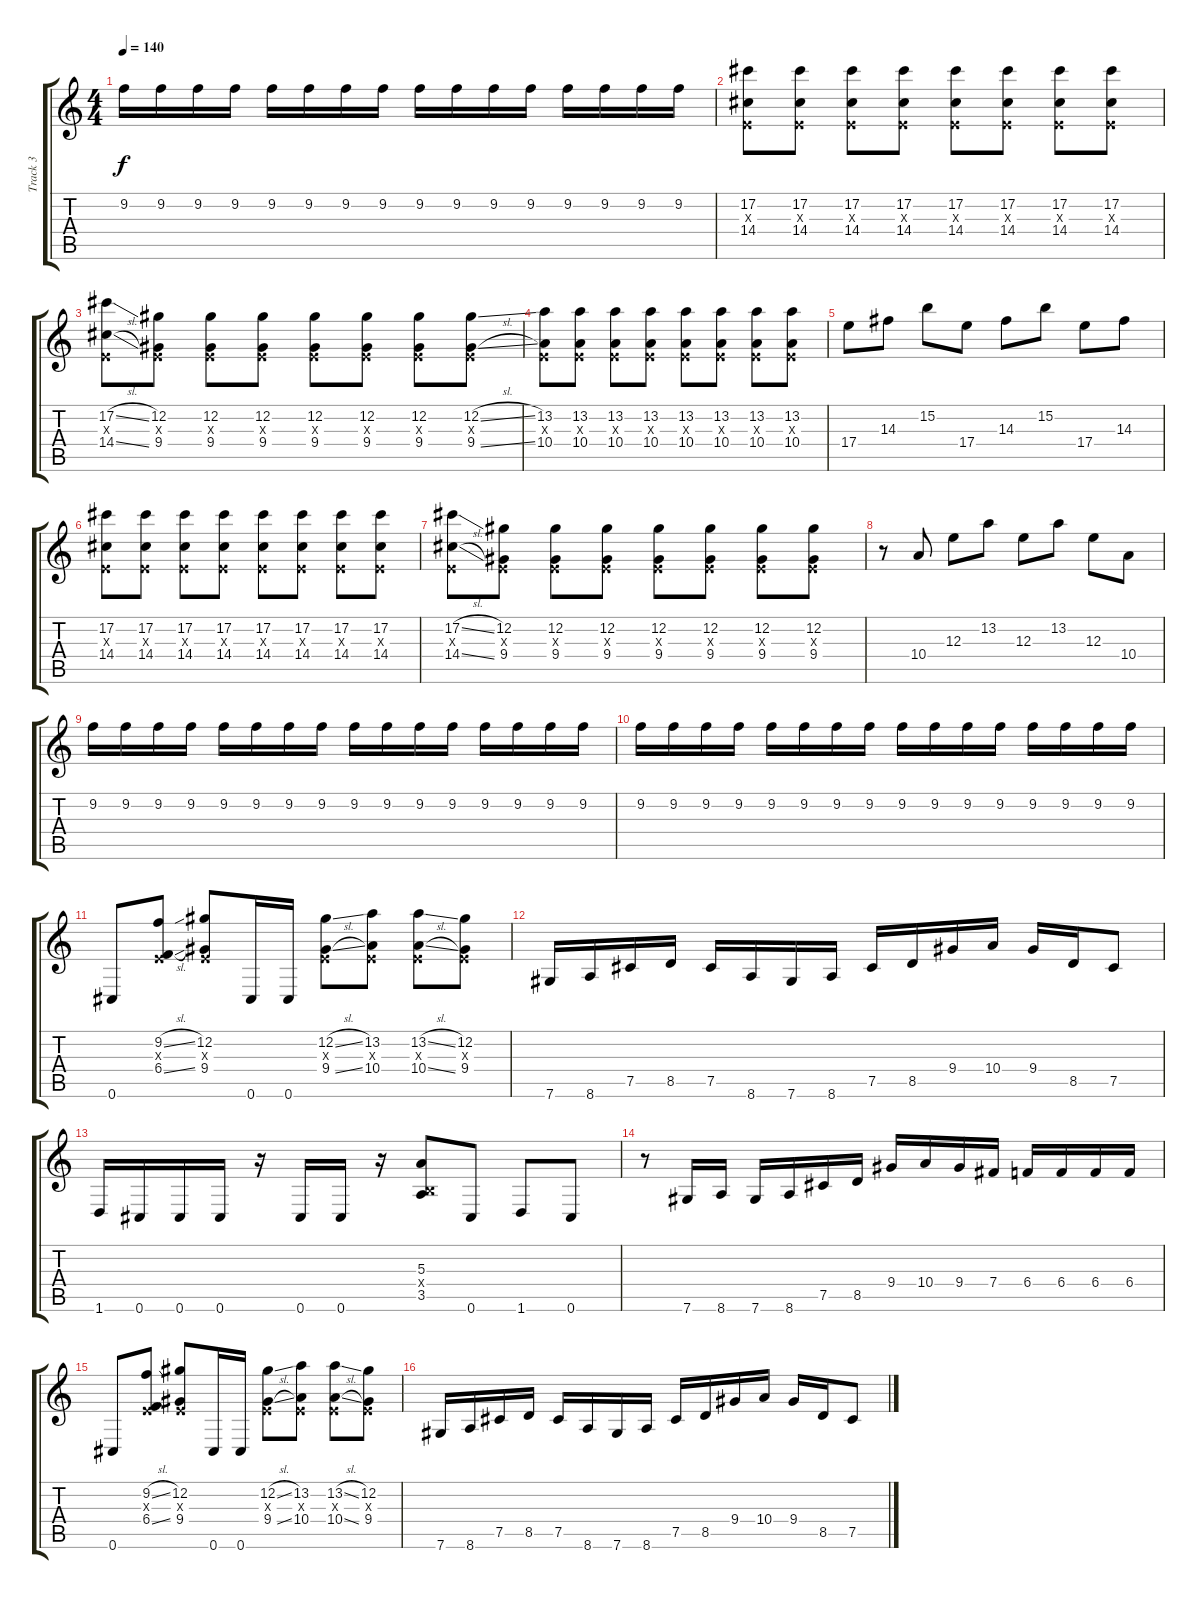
\track ("Track 3" "Track 3") {instrument distortionguitar}
\staff {score tabs}
\tuning (Db4 Ab3 E3 B2 Gb2 Db2) {hide}
\ts (4 4)
\tempo 140
\clef g2
\ks c
9.2.16{dy f} 9.2.16 9.2.16 9.2.16 9.2.16 9.2.16 9.2.16 9.2.16 9.2.16 9.2.16 9.2.16 9.2.16 9.2.16 9.2.16 9.2.16 9.2.16 |
(17.2 0.3{x} 14.4).8 (17.2 0.3{x} 14.4).8 (17.2 0.3{x} 14.4).8 (17.2 0.3{x} 14.4).8 (17.2 0.3{x} 14.4).8 (17.2 0.3{x} 14.4).8 (17.2 0.3{x} 14.4).8 (17.2 0.3{x} 14.4).8 |
(17.2{sl} 0.3{x} 14.4{sl}).8 (12.2 0.3{x} 9.4).8 (12.2 0.3{x} 9.4).8 (12.2 0.3{x} 9.4).8 (12.2 0.3{x} 9.4).8 (12.2 0.3{x} 9.4).8 (12.2 0.3{x} 9.4).8 (12.2{sl} 0.3{x} 9.4{sl}).8 |
(13.2 0.3{x} 10.4).8 (13.2 0.3{x} 10.4).8 (13.2 0.3{x} 10.4).8 (13.2 0.3{x} 10.4).8 (13.2 0.3{x} 10.4).8 (13.2 0.3{x} 10.4).8 (13.2 0.3{x} 10.4).8 (13.2 0.3{x} 10.4).8 |
17.4.8 14.3.8 15.2.8 17.4.8 14.3.8 15.2.8 17.4.8 14.3.8 |
(17.2 0.3{x} 14.4).8 (17.2 0.3{x} 14.4).8 (17.2 0.3{x} 14.4).8 (17.2 0.3{x} 14.4).8 (17.2 0.3{x} 14.4).8 (17.2 0.3{x} 14.4).8 (17.2 0.3{x} 14.4).8 (17.2 0.3{x} 14.4).8 |
(17.2{sl} 0.3{x} 14.4{sl}).8 (12.2 0.3{x} 9.4).8 (12.2 0.3{x} 9.4).8 (12.2 0.3{x} 9.4).8 (12.2 0.3{x} 9.4).8 (12.2 0.3{x} 9.4).8 (12.2 0.3{x} 9.4).8 (12.2 0.3{x} 9.4).8 |
r.8 10.4.8 12.3.8 13.2.8 12.3.8 13.2.8 12.3.8 10.4.8 |
9.2.16 9.2.16 9.2.16 9.2.16 9.2.16 9.2.16 9.2.16 9.2.16 9.2.16 9.2.16 9.2.16 9.2.16 9.2.16 9.2.16 9.2.16 9.2.16 |
9.2.16 9.2.16 9.2.16 9.2.16 9.2.16 9.2.16 9.2.16 9.2.16 9.2.16 9.2.16 9.2.16 9.2.16 9.2.16 9.2.16 9.2.16 9.2.16 |
0.6.8 (9.2{sl} 0.3{x} 6.4{sl}).8 (12.2 0.3{x} 9.4).8 0.6.16 0.6.16 (12.2{sl} 0.3{x} 9.4{sl}).8 (13.2 0.3{x} 10.4).8 (13.2{sl} 0.3{x} 10.4{sl}).8 (12.2 0.3{x} 9.4).8 |
7.6.16 8.6.16 7.5.16 8.5.16 7.5.16 8.6.16 7.6.16 8.6.16 7.5.16 8.5.16 9.4.16 10.4.16 9.4.16 8.5.16 7.5.8 |
1.6.16 0.6.16 0.6.16 0.6.16 r.16 0.6.16 0.6.16 r.16 (5.3 0.4{x} 3.5).8 0.6.8 1.6.8 0.6.8 |
r.8 7.6.16 8.6.16 7.6.16 8.6.16 7.5.16 8.5.16 9.4.16 10.4.16 9.4.16 7.4.16 6.4.16 6.4.16 6.4.16 6.4.16 |
0.6.8 (9.2{sl} 0.3{x} 6.4{sl}).8 (12.2 0.3{x} 9.4).8 0.6.16 0.6.16 (12.2{sl} 0.3{x} 9.4{sl}).8 (13.2 0.3{x} 10.4).8 (13.2{sl} 0.3{x} 10.4{sl}).8 (12.2 0.3{x} 9.4).8 |
7.6.16 8.6.16 7.5.16 8.5.16 7.5.16 8.6.16 7.6.16 8.6.16 7.5.16 8.5.16 9.4.16 10.4.16 9.4.16 8.5.16 7.5.8
